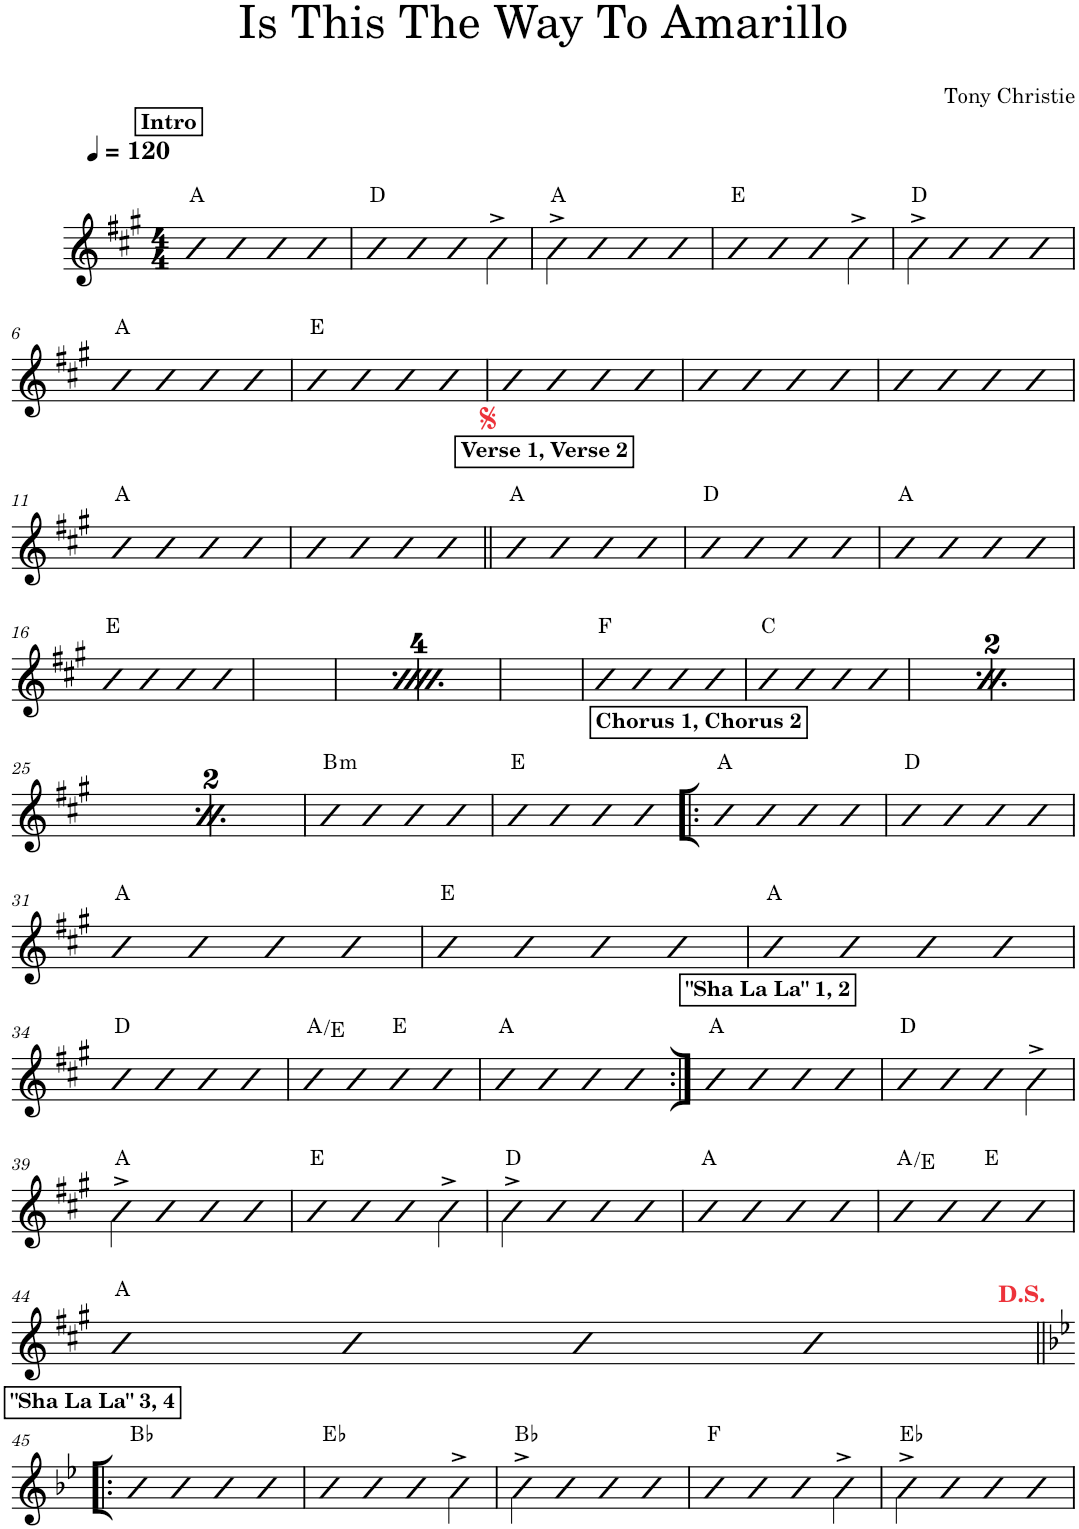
**kern	**harte
*part1	*part1
*staff1	*
*I"Piano	*
*I'Pno.	*
*clefG2	*
*k[f#c#g#]	*
*M4/4	*
*MM120	*
!!LO:REH:place=s1:a:B:cj:t=Intro
=1	=1
4b	A:maj
4b	.
4b	.
4b	.
=2	=2
4b	D:maj
4b	.
4b	.
4b^\	.
=3	=3
4b^\	A:maj
4b	.
4b	.
4b	.
=4	=4
4b	E:maj
4b	.
4b	.
4b^\	.
=5	=5
4b^\	D:maj
4b	.
4b	.
4b	.
!!LO:LB:g=z
=6	=6
4b	A:maj
4b	.
4b	.
4b	.
=7	=7
4b	E:maj
4b	.
4b	.
4b	.
=8	=8
4b	.
4b	.
4b	.
4b	.
=9	=9
4b	.
4b	.
4b	.
4b	.
=10	=10
4b	.
4b	.
4b	.
4b	.
!!LO:LB:g=z
=11	=11
4b	A:maj
4b	.
4b	.
4b	.
=12	=12
4b	.
4b	.
4b	.
4b	.
!!LO:REH:place=s1:a:B:cj:t=Verse 1, Verse 2
=13||	=13||
4b	A:maj
4b	.
4b	.
4b	.
=14	=14
4b	D:maj
4b	.
4b	.
4b	.
=15	=15
4b	A:maj
4b	.
4b	.
4b	.
!!LO:LB:g=z
=16	=16
4b	E:maj
4b	.
4b	.
4b	.
!!LO:REH:place=s1:a:B:cj:t=Verse 1, Verse 2
=17	=17
4b	A:maj
4b	.
4b	.
4b	.
=18	=18
4b	D:maj
4b	.
4b	.
4b	.
=19	=19
4b	A:maj
4b	.
4b	.
4b	.
=20	=20
4b	E:maj
4b	.
4b	.
4b	.
=21	=21
4b	F:maj
4b	.
4b	.
4b	.
=22	=22
4b	C:maj
4b	.
4b	.
4b	.
=23	=23
4b	F:maj
4b	.
4b	.
4b	.
=24	=24
4b	C:maj
4b	.
4b	.
4b	.
!!LO:LB:g=z
=25	=25
4b	F:maj
4b	.
4b	.
4b	.
=26	=26
4b	C:maj
4b	.
4b	.
4b	.
=27	=27
!	!LO:H:kt=m
4b	B:min
4b	.
4b	.
4b	.
=28	=28
4b	E:maj
4b	.
4b	.
4b	.
!!LO:REH:place=s1:a:B:cj:t=Chorus 1, Chorus 2
=29!|:	=29!|:
4b	A:maj
4b	.
4b	.
4b	.
=30	=30
4b	D:maj
4b	.
4b	.
4b	.
!!LO:LB:g=z
=31	=31
4b	A:maj
4b	.
4b	.
4b	.
=32	=32
4b	E:maj
4b	.
4b	.
4b	.
=33	=33
4b	A:maj
4b	.
4b	.
4b	.
!!LO:LB:g=z
=34	=34
4b	D:maj
4b	.
4b	.
4b	.
=35	=35
4b	A:maj/5
4b	.
4b	E:maj
4b	.
=36	=36
4b	A:maj
4b	.
4b	.
4b	.
!!LO:REH:place=s1:a:B:cj:t="Sha La La" 1, 2
=37:|!	=37:|!
4b	A:maj
4b	.
4b	.
4b	.
=38	=38
4b	D:maj
4b	.
4b	.
4b^\	.
!!LO:LB:g=z
=39	=39
4b^\	A:maj
4b	.
4b	.
4b	.
=40	=40
4b	E:maj
4b	.
4b	.
4b^\	.
=41	=41
4b^\	D:maj
4b	.
4b	.
4b	.
=42	=42
4b	A:maj
4b	.
4b	.
4b	.
=43	=43
4b	A:maj/5
4b	.
4b	E:maj
4b	.
!!LO:LB:g=z
=44	=44
4b	A:maj
4b	.
4b	.
4b	.
!!LO:LB:g=z
!!LO:REH:place=s1:a:B:cj:t="Sha La La" 3, 4
=45!|:	=45!|:
*k[b-e-]	*
4cc	Bb:maj
4cc	.
4cc	.
4cc	.
=46	=46
4cc	Eb:maj
4cc	.
4cc	.
4cc^\	.
=47	=47
4cc^\	Bb:maj
4cc	.
4cc	.
4cc	.
=48	=48
4cc	F:maj
4cc	.
4cc	.
4cc^\	.
=49	=49
4cc^\	Eb:maj
4cc	.
4cc	.
4cc	.
=	=
*-	*-
